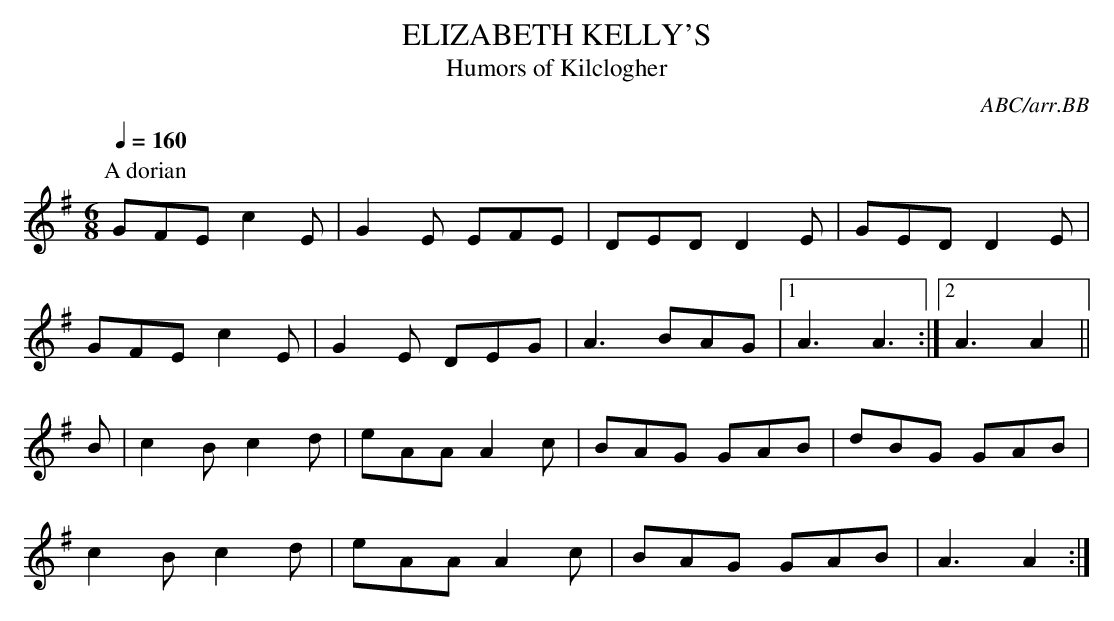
X:1
T:ELIZABETH KELLY'S
T:Humors of Kilclogher
C:ABC/arr.BB
Q:1/4=160
L:1/8
M:6/8
K:G
P:A dorian
GFE c2E|G2E EFE|DED D2E|GED D2E|
GFE c2E|G2E DEG|A3 BAG|1 A3 A3:|2 A3 A2||
B|c2B c2d|eAA A2c|BAG GAB|dBG GAB|
c2B c2d|eAA A2c|BAG GAB|A3 A2:|
